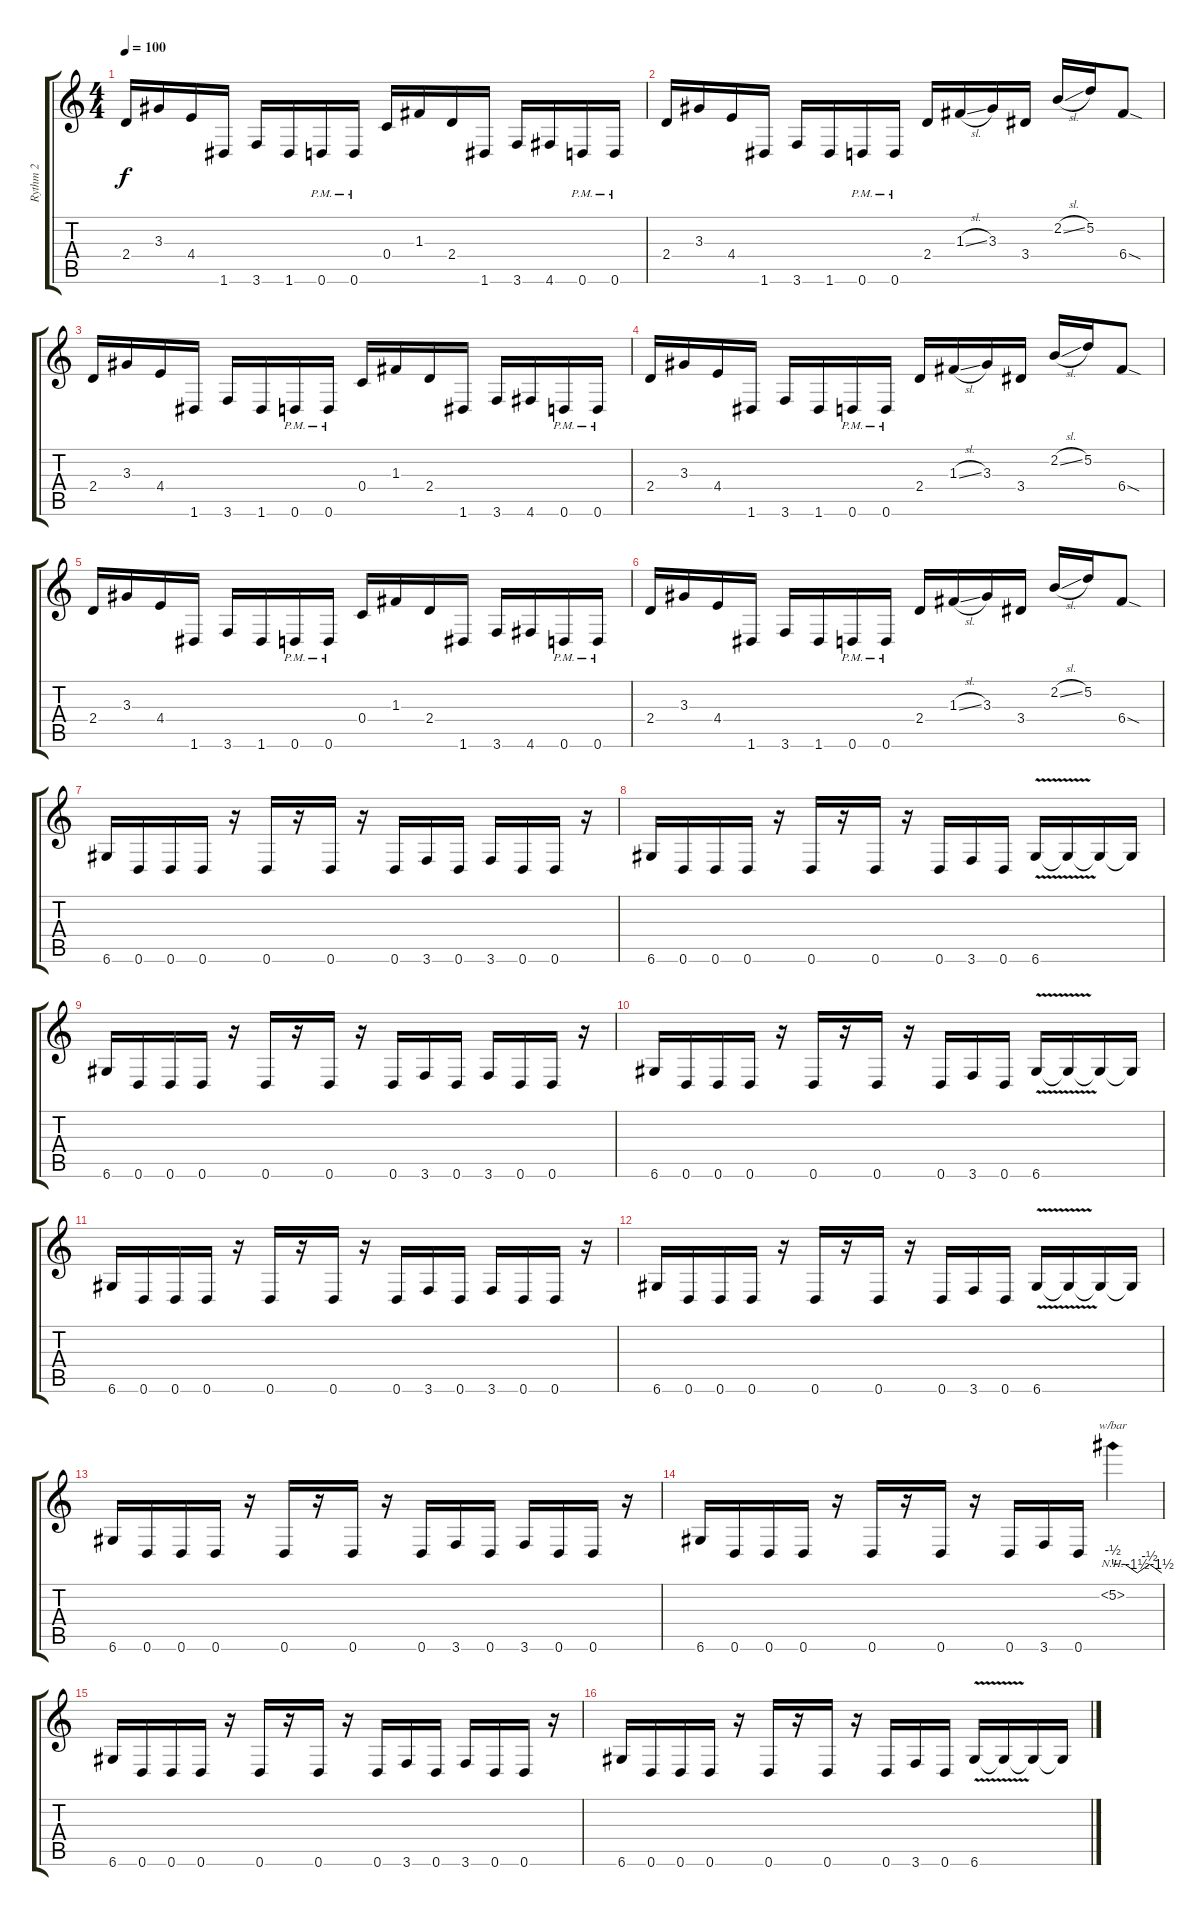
\track ("Rythm 2" "Rythm 2") {instrument distortionguitar}
\staff {score tabs}
\tuning (D4 A3 F3 C3 G2 D2) {hide}
\ts (4 4)
\tempo 100
\clef g2
\ks c
2.4.16{dy f instrument distortionguitar} 3.3.16 4.4.16 1.6.16 3.6.16 1.6.16 0.6{pm}.16 0.6{pm}.16 0.4.16 1.3.16 2.4.16 1.6.16 3.6.16 4.6.16 0.6{pm}.16 0.6{pm}.16 |
2.4.16 3.3.16 4.4.16 1.6.16 3.6.16 1.6.16 0.6{pm}.16 0.6{pm}.16 2.4.16 1.3{sl}.16 3.3.16 3.4.16 2.2{sl}.16 5.2.16 6.4{sod}.8 |
2.4.16{instrument distortionguitar} 3.3.16 4.4.16 1.6.16 3.6.16 1.6.16 0.6{pm}.16 0.6{pm}.16 0.4.16 1.3.16 2.4.16 1.6.16 3.6.16 4.6.16 0.6{pm}.16 0.6{pm}.16 |
2.4.16 3.3.16 4.4.16 1.6.16 3.6.16 1.6.16 0.6{pm}.16 0.6{pm}.16 2.4.16 1.3{sl}.16 3.3.16 3.4.16 2.2{sl}.16 5.2.16 6.4{sod}.8 |
2.4.16{instrument distortionguitar} 3.3.16 4.4.16 1.6.16 3.6.16 1.6.16 0.6{pm}.16 0.6{pm}.16 0.4.16 1.3.16 2.4.16 1.6.16 3.6.16 4.6.16 0.6{pm}.16 0.6{pm}.16 |
2.4.16 3.3.16 4.4.16 1.6.16 3.6.16 1.6.16 0.6{pm}.16 0.6{pm}.16 2.4.16 1.3{sl}.16 3.3.16 3.4.16 2.2{sl}.16 5.2.16 6.4{sod}.8 |
6.6.16 0.6.16 0.6.16 0.6.16 r.16 0.6.16 r.16 0.6.16 r.16 0.6.16 3.6.16 0.6.16 3.6.16 0.6.16 0.6.16 r.16 |
6.6.16 0.6.16 0.6.16 0.6.16 r.16 0.6.16 r.16 0.6.16 r.16 0.6.16 3.6.16 0.6.16 6.6{v}.16 6.6{t}.16 6.6{t}.16 6.6{t}.16 |
6.6.16 0.6.16 0.6.16 0.6.16 r.16 0.6.16 r.16 0.6.16 r.16 0.6.16 3.6.16 0.6.16 3.6.16 0.6.16 0.6.16 r.16 |
6.6.16 0.6.16 0.6.16 0.6.16 r.16 0.6.16 r.16 0.6.16 r.16 0.6.16 3.6.16 0.6.16 6.6{v}.16 6.6{t}.16 6.6{t}.16 6.6{t}.16 |
6.6.16 0.6.16 0.6.16 0.6.16 r.16 0.6.16 r.16 0.6.16 r.16 0.6.16 3.6.16 0.6.16 3.6.16 0.6.16 0.6.16 r.16 |
6.6.16 0.6.16 0.6.16 0.6.16 r.16 0.6.16 r.16 0.6.16 r.16 0.6.16 3.6.16 0.6.16 6.6{v}.16 6.6{t}.16 6.6{t}.16 6.6{t}.16 |
6.6.16 0.6.16 0.6.16 0.6.16 r.16 0.6.16 r.16 0.6.16 r.16 0.6.16 3.6.16 0.6.16 3.6.16 0.6.16 0.6.16 r.16 |
6.6.16 0.6.16 0.6.16 0.6.16 r.16 0.6.16 r.16 0.6.16 r.16 0.6.16 3.6.16 0.6.16 5.2{nh}.4{tbe (custom default 0 -2 15 -2 30 -6 45 -2 60 -6)} |
6.6.16 0.6.16 0.6.16 0.6.16 r.16 0.6.16 r.16 0.6.16 r.16 0.6.16 3.6.16 0.6.16 3.6.16 0.6.16 0.6.16 r.16 |
6.6.16 0.6.16 0.6.16 0.6.16 r.16 0.6.16 r.16 0.6.16 r.16 0.6.16 3.6.16 0.6.16 6.6{v}.16 6.6{t}.16 6.6{t}.16 6.6{t}.16
